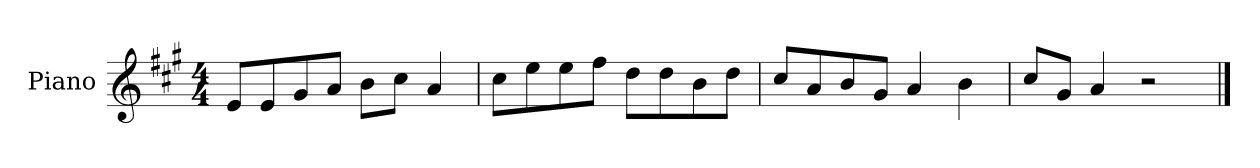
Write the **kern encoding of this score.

**kern
*part1
*staff1
*I"Piano
*I'P-no
*clefG2
*k[f#c#g#]
*M4/4
*MM90
=1
8e/L
8e/
8g#/
8a/J
8b\L
8cc#\J
4a/
=2
8cc#\L
8ee\
8ee\
8ff#\J
8dd\L
8dd\
8b\
8dd\J
=3
8cc#/L
8a/
8b/
8g#/J
4a/
4b\
=4
8cc#/L
8g#/J
4a/
2r
==
*-
